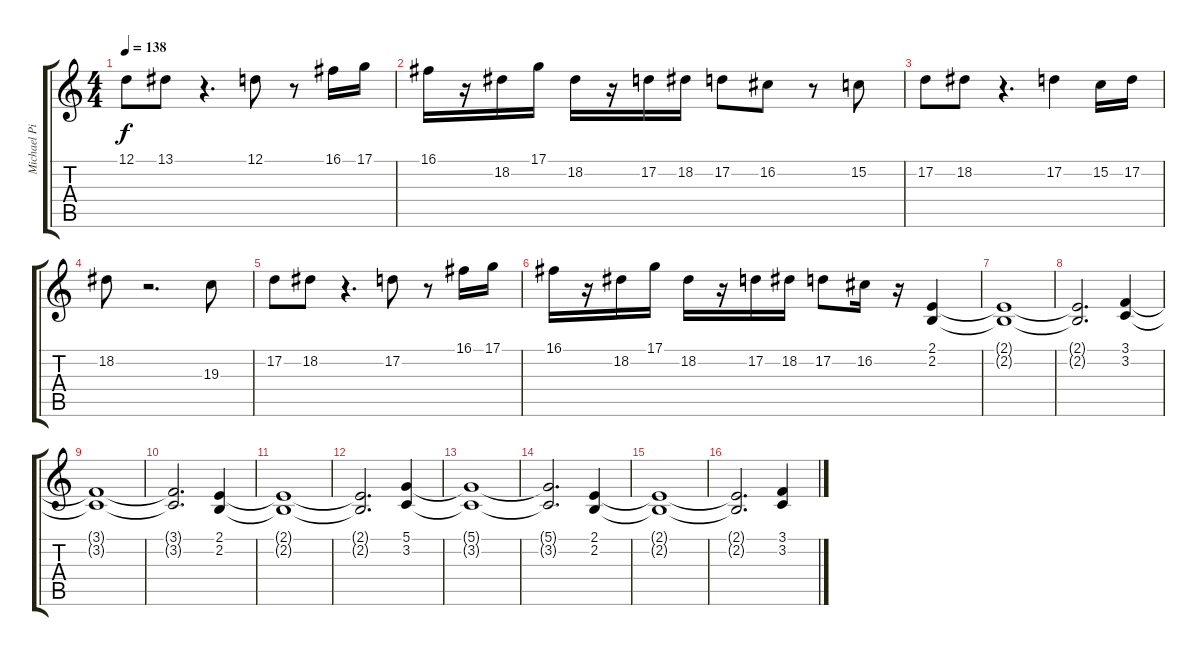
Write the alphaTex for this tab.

\track ("Michael Pinnella" "Michael Pi") {instrument stringensemble1}
\staff {score tabs}
\tuning (D4 A3 F3 C3 G2 D2) {hide}
\ts (4 4)
\tempo 138
\clef g2
\ks c
12.1.8{dy f} 13.1.8 r.4{d} 12.1.8 r.8 16.1.16 17.1.16 |
16.1.16 r.16 18.2.16 17.1.16 18.2.16 r.16 17.2.16 18.2.16 17.2.8 16.2.8 r.8 15.2.8 |
17.2.8 18.2.8 r.4{d} 17.2.4 15.2.16 17.2.16 |
18.2.8 r.2{d} 19.3.8 |
17.2.8 18.2.8 r.4{d} 17.2.8 r.8 16.1.16 17.1.16 |
16.1.16 r.16 18.2.16 17.1.16 18.2.16 r.16 17.2.16 18.2.16 17.2.8 16.2.16 r.16 (2.1 2.2).4 |
(2.1{t} 2.2{t}).1 |
(2.1{t} 2.2{t}).2{d} (3.1 3.2).4 |
(3.1{t} 3.2{t}).1 |
(3.1{t} 3.2{t}).2{d} (2.1 2.2).4 |
(2.1{t} 2.2{t}).1 |
(2.1{t} 2.2{t}).2{d} (5.1 3.2).4 |
(5.1{t} 3.2{t}).1 |
(5.1{t} 3.2{t}).2{d} (2.1 2.2).4 |
(2.1{t} 2.2{t}).1 |
(2.1{t} 2.2{t}).2{d} (3.1 3.2).4
